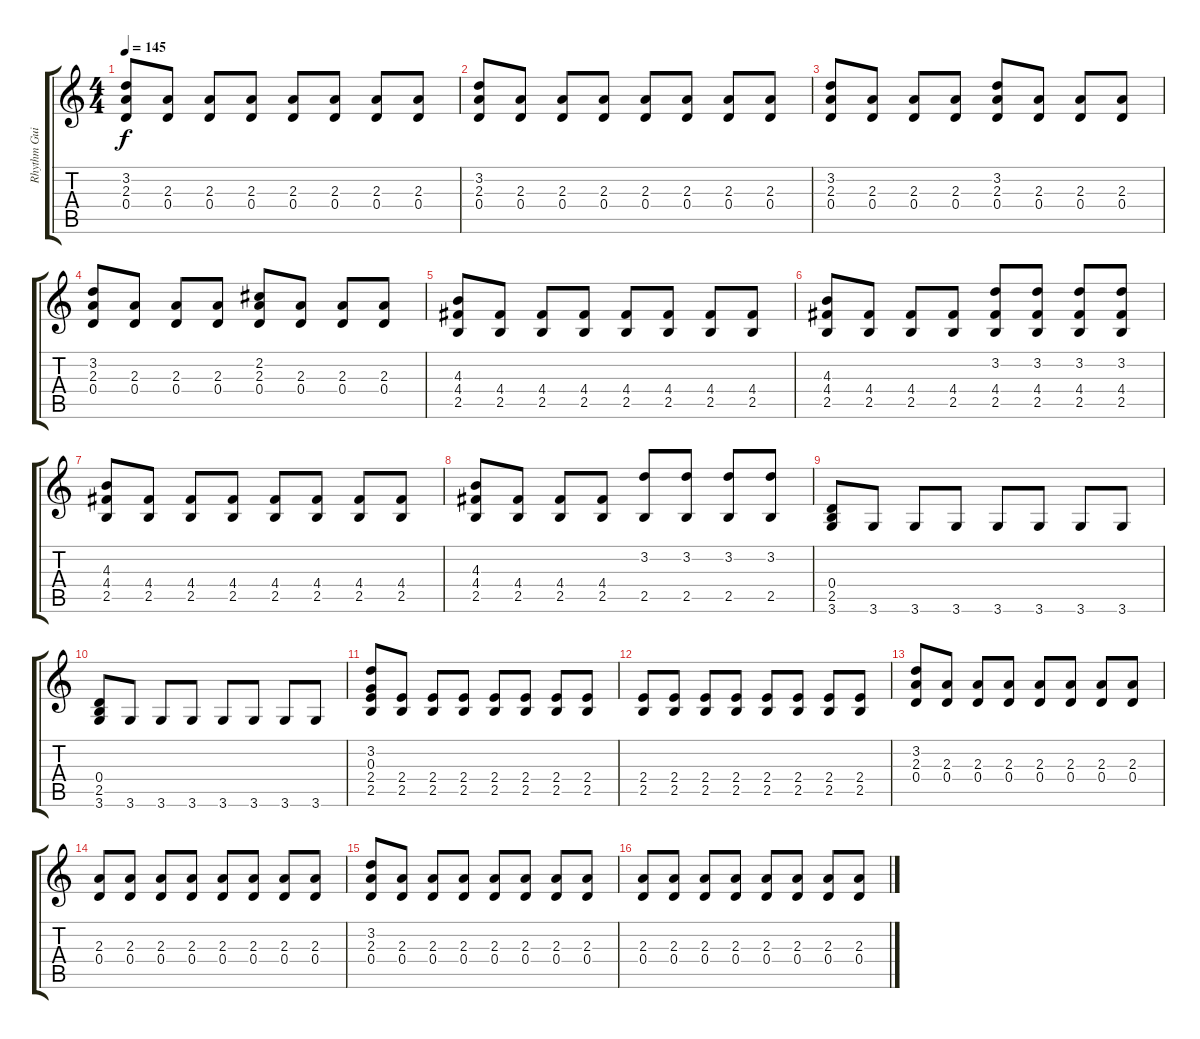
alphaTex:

\track ("Rhythm Guitar" "Rhythm Gui") {instrument distortionguitar}
\staff {score tabs}
\tuning (E4 B3 G3 D3 A2 E2) {hide}
\ts (4 4)
\tempo 145
\clef g2
\ks c
(3.2 2.3 0.4).8{dy f} (2.3 0.4).8 (2.3 0.4).8 (2.3 0.4).8 (2.3 0.4).8 (2.3 0.4).8 (2.3 0.4).8 (2.3 0.4).8 |
(3.2 2.3 0.4).8 (2.3 0.4).8 (2.3 0.4).8 (2.3 0.4).8 (2.3 0.4).8 (2.3 0.4).8 (2.3 0.4).8 (2.3 0.4).8 |
(3.2 2.3 0.4).8 (2.3 0.4).8 (2.3 0.4).8 (2.3 0.4).8 (3.2 2.3 0.4).8 (2.3 0.4).8 (2.3 0.4).8 (2.3 0.4).8 |
(3.2 2.3 0.4).8 (2.3 0.4).8 (2.3 0.4).8 (2.3 0.4).8 (2.2 2.3 0.4).8 (2.3 0.4).8 (2.3 0.4).8 (2.3 0.4).8 |
(4.3 4.4 2.5).8 (4.4 2.5).8 (4.4 2.5).8 (4.4 2.5).8 (4.4 2.5).8 (4.4 2.5).8 (4.4 2.5).8 (4.4 2.5).8 |
(4.3 4.4 2.5).8 (4.4 2.5).8 (4.4 2.5).8 (4.4 2.5).8 (3.2 4.4 2.5).8 (3.2 4.4 2.5).8 (3.2 4.4 2.5).8 (3.2 4.4 2.5).8 |
(4.3 4.4 2.5).8 (4.4 2.5).8 (4.4 2.5).8 (4.4 2.5).8 (4.4 2.5).8 (4.4 2.5).8 (4.4 2.5).8 (4.4 2.5).8 |
(4.3 4.4 2.5).8 (4.4 2.5).8 (4.4 2.5).8 (4.4 2.5).8 (3.2 2.5).8 (3.2 2.5).8 (3.2 2.5).8 (3.2 2.5).8 |
(0.4 2.5 3.6).8 3.6.8 3.6.8 3.6.8 3.6.8 3.6.8 3.6.8 3.6.8 |
(0.4 2.5 3.6).8 3.6.8 3.6.8 3.6.8 3.6.8 3.6.8 3.6.8 3.6.8 |
(3.2 0.3 2.4 2.5).8 (2.4 2.5).8 (2.4 2.5).8 (2.4 2.5).8 (2.4 2.5).8 (2.4 2.5).8 (2.4 2.5).8 (2.4 2.5).8 |
(2.4 2.5).8 (2.4 2.5).8 (2.4 2.5).8 (2.4 2.5).8 (2.4 2.5).8 (2.4 2.5).8 (2.4 2.5).8 (2.4 2.5).8 |
(3.2 2.3 0.4).8 (2.3 0.4).8 (2.3 0.4).8 (2.3 0.4).8 (2.3 0.4).8 (2.3 0.4).8 (2.3 0.4).8 (2.3 0.4).8 |
(2.3 0.4).8 (2.3 0.4).8 (2.3 0.4).8 (2.3 0.4).8 (2.3 0.4).8 (2.3 0.4).8 (2.3 0.4).8 (2.3 0.4).8 |
(3.2 2.3 0.4).8 (2.3 0.4).8 (2.3 0.4).8 (2.3 0.4).8 (2.3 0.4).8 (2.3 0.4).8 (2.3 0.4).8 (2.3 0.4).8 |
(2.3 0.4).8 (2.3 0.4).8 (2.3 0.4).8 (2.3 0.4).8 (2.3 0.4).8 (2.3 0.4).8 (2.3 0.4).8 (2.3 0.4).8
